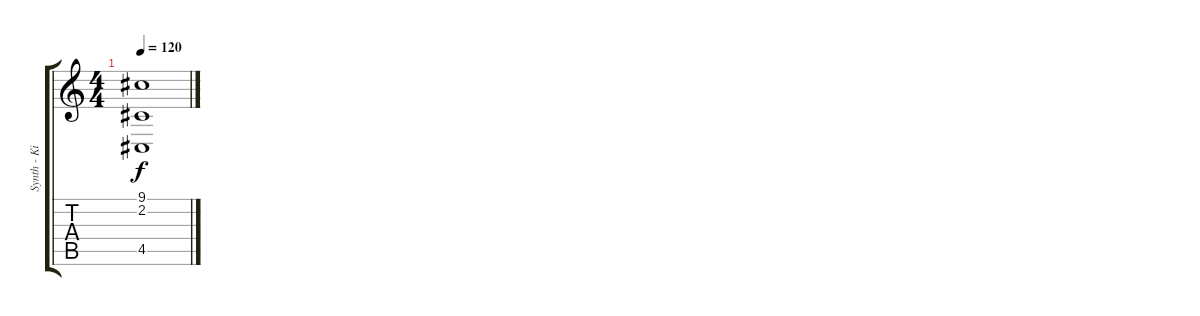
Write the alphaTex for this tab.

\track ("Synth - King Diamond" "Synth - Ki") {instrument stringensemble1}
\staff {score tabs}
\tuning (E4 B3 G3 D3 A2 E2) {hide}
\ts (4 4)
\tempo 120
\clef g2
\ks c
(9.1{t} 2.2{t} 4.5{t}).1{dy f}
